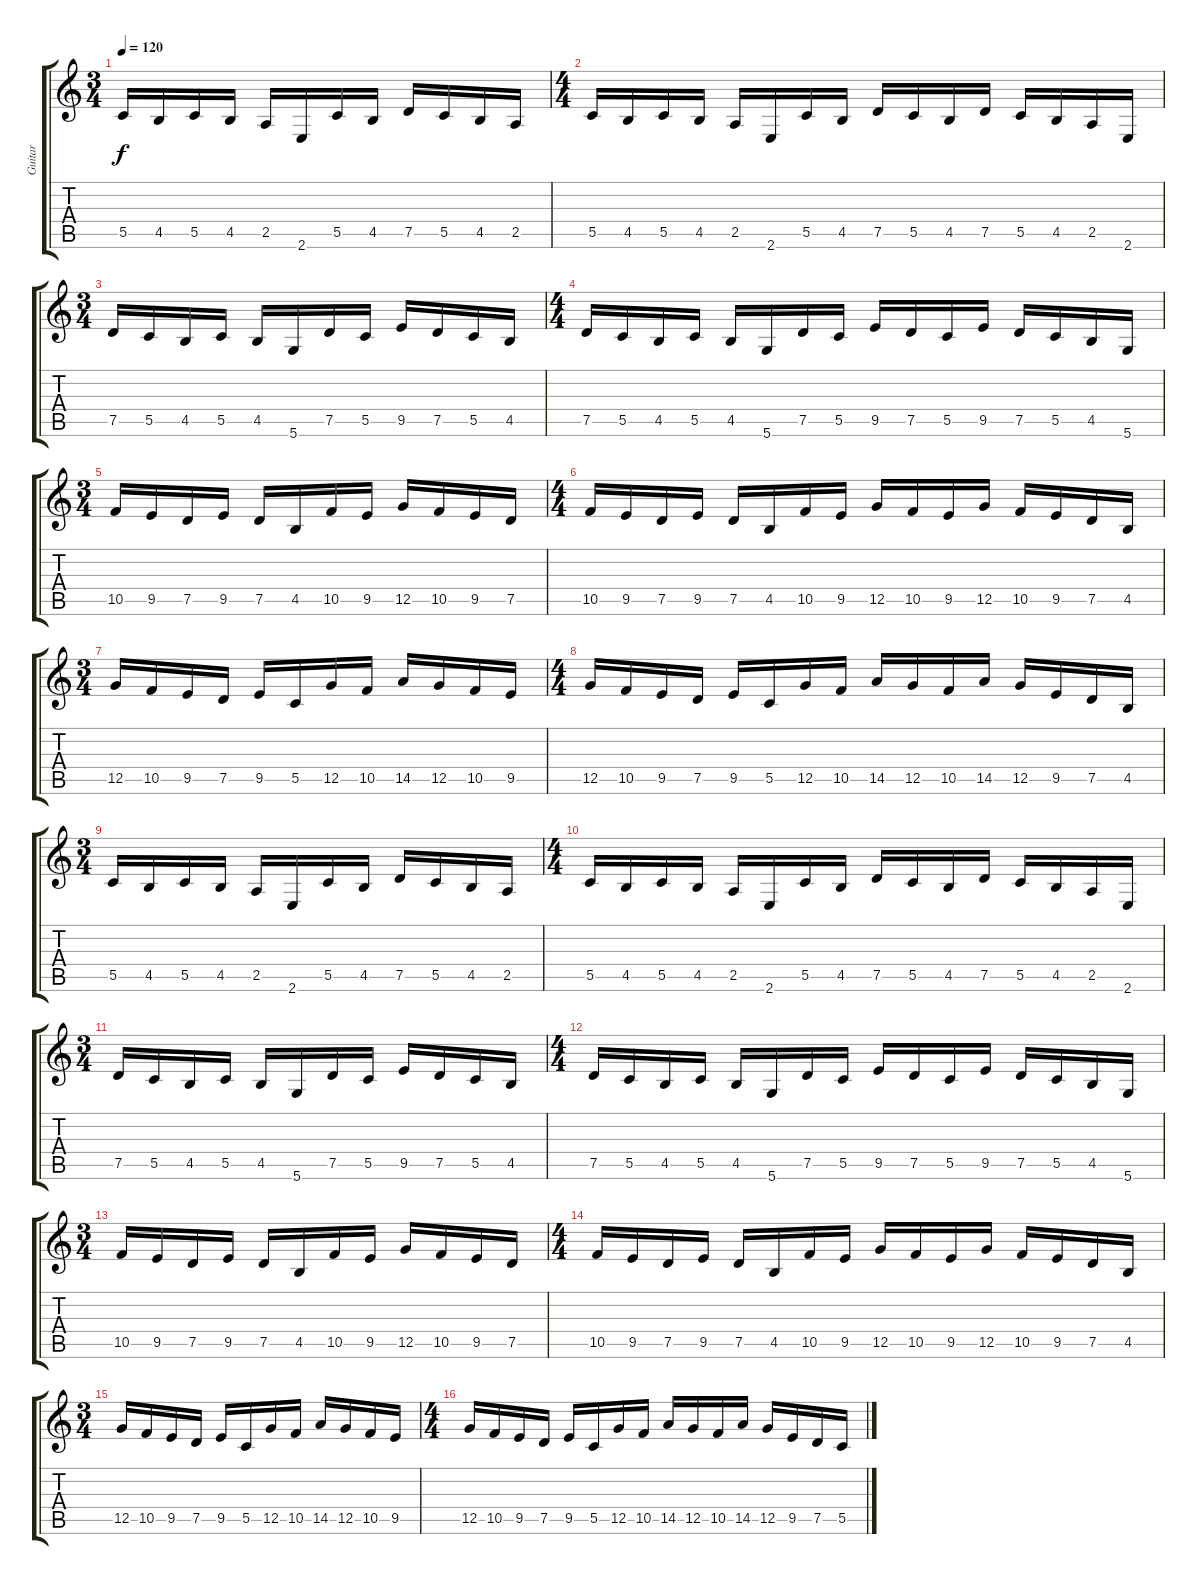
\track ("Guitar" "Guitar") {instrument overdrivenguitar}
\staff {score tabs}
\tuning (D4 A3 F3 C3 G2 D2) {hide}
\ts (3 4)
\tempo 120
\clef g2
\ks c
5.5.16{dy f volume 15 balance 1} 4.5.16 5.5.16 4.5.16 2.5.16 2.6.16 5.5.16 4.5.16 7.5.16 5.5.16 4.5.16 2.5.16 |
\ts (4 4)
5.5.16 4.5.16 5.5.16 4.5.16 2.5.16 2.6.16 5.5.16 4.5.16 7.5.16 5.5.16 4.5.16 7.5.16 5.5.16 4.5.16 2.5.16 2.6.16 |
\ts (3 4)
7.5.16 5.5.16 4.5.16 5.5.16 4.5.16 5.6.16 7.5.16 5.5.16 9.5.16 7.5.16 5.5.16 4.5.16 |
\ts (4 4)
7.5.16 5.5.16 4.5.16 5.5.16 4.5.16 5.6.16 7.5.16 5.5.16 9.5.16 7.5.16 5.5.16 9.5.16 7.5.16 5.5.16 4.5.16 5.6.16 |
\ts (3 4)
10.5.16 9.5.16 7.5.16 9.5.16 7.5.16 4.5.16 10.5.16 9.5.16 12.5.16 10.5.16 9.5.16 7.5.16 |
\ts (4 4)
10.5.16 9.5.16 7.5.16 9.5.16 7.5.16 4.5.16 10.5.16 9.5.16 12.5.16 10.5.16 9.5.16 12.5.16 10.5.16 9.5.16 7.5.16 4.5.16 |
\ts (3 4)
12.5.16 10.5.16 9.5.16 7.5.16 9.5.16 5.5.16 12.5.16 10.5.16 14.5.16 12.5.16 10.5.16 9.5.16 |
\ts (4 4)
12.5.16 10.5.16 9.5.16 7.5.16 9.5.16 5.5.16 12.5.16 10.5.16 14.5.16 12.5.16 10.5.16 14.5.16 12.5.16 9.5.16 7.5.16 4.5.16 |
\ts (3 4)
5.5.16 4.5.16 5.5.16 4.5.16 2.5.16 2.6.16 5.5.16 4.5.16 7.5.16 5.5.16 4.5.16 2.5.16 |
\ts (4 4)
5.5.16 4.5.16 5.5.16 4.5.16 2.5.16 2.6.16 5.5.16 4.5.16 7.5.16 5.5.16 4.5.16 7.5.16 5.5.16 4.5.16 2.5.16 2.6.16 |
\ts (3 4)
7.5.16 5.5.16 4.5.16 5.5.16 4.5.16 5.6.16 7.5.16 5.5.16 9.5.16 7.5.16 5.5.16 4.5.16 |
\ts (4 4)
7.5.16 5.5.16 4.5.16 5.5.16 4.5.16 5.6.16 7.5.16 5.5.16 9.5.16 7.5.16 5.5.16 9.5.16 7.5.16 5.5.16 4.5.16 5.6.16 |
\ts (3 4)
10.5.16 9.5.16 7.5.16 9.5.16 7.5.16 4.5.16 10.5.16 9.5.16 12.5.16 10.5.16 9.5.16 7.5.16 |
\ts (4 4)
10.5.16 9.5.16 7.5.16 9.5.16 7.5.16 4.5.16 10.5.16 9.5.16 12.5.16 10.5.16 9.5.16 12.5.16 10.5.16 9.5.16 7.5.16 4.5.16 |
\ts (3 4)
12.5.16 10.5.16 9.5.16 7.5.16 9.5.16 5.5.16 12.5.16 10.5.16 14.5.16 12.5.16 10.5.16 9.5.16 |
\ts (4 4)
12.5.16 10.5.16 9.5.16 7.5.16 9.5.16 5.5.16 12.5.16 10.5.16 14.5.16 12.5.16 10.5.16 14.5.16 12.5.16 9.5.16 7.5.16 5.5.16
